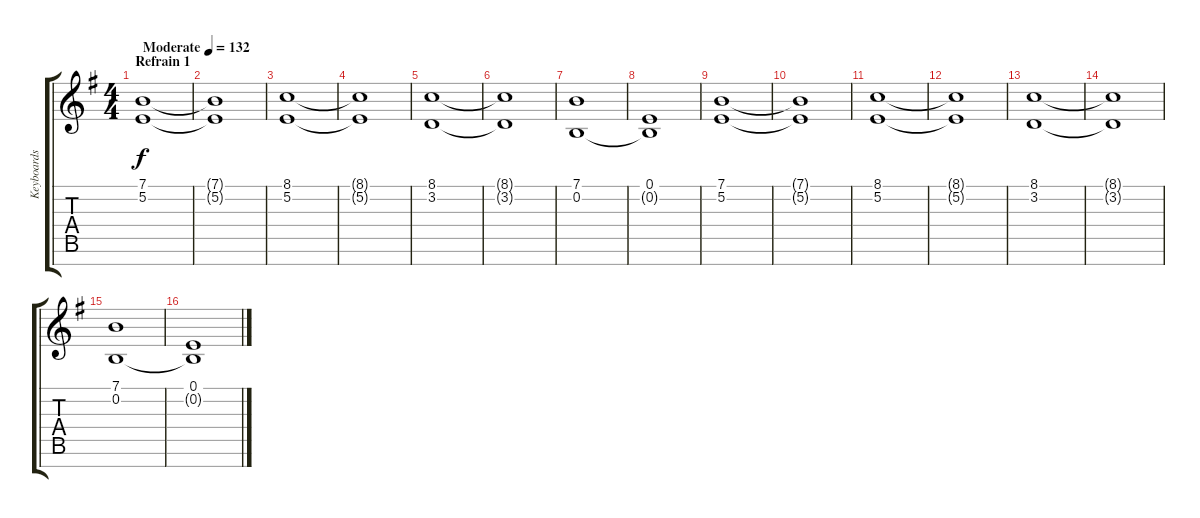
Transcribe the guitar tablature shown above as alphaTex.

\track ("Keyboards" "Keyboards") {instrument stringensemble1}
\staff {score tabs}
\tuning (E4 B3 G3 D3 A2 E2 B1) {hide}
\ts (4 4)
\section ("" "Refrain 1")
\tempo (132 "Moderate")
\clef g2
\ks eminor
(7.1 5.2).1{dy f instrument stringensemble1} |
(7.1{t} 5.2{t}).1 |
(8.1 5.2).1 |
(8.1{t} 5.2{t}).1 |
(8.1 3.2).1 |
(8.1{t} 3.2{t}).1 |
(7.1 0.2).1 |
(0.1 0.2{t}).1 |
(7.1 5.2).1 |
(7.1{t} 5.2{t}).1 |
(8.1 5.2).1 |
(8.1{t} 5.2{t}).1 |
(8.1 3.2).1 |
(8.1{t} 3.2{t}).1 |
(7.1 0.2).1 |
(0.1 0.2{t}).1
